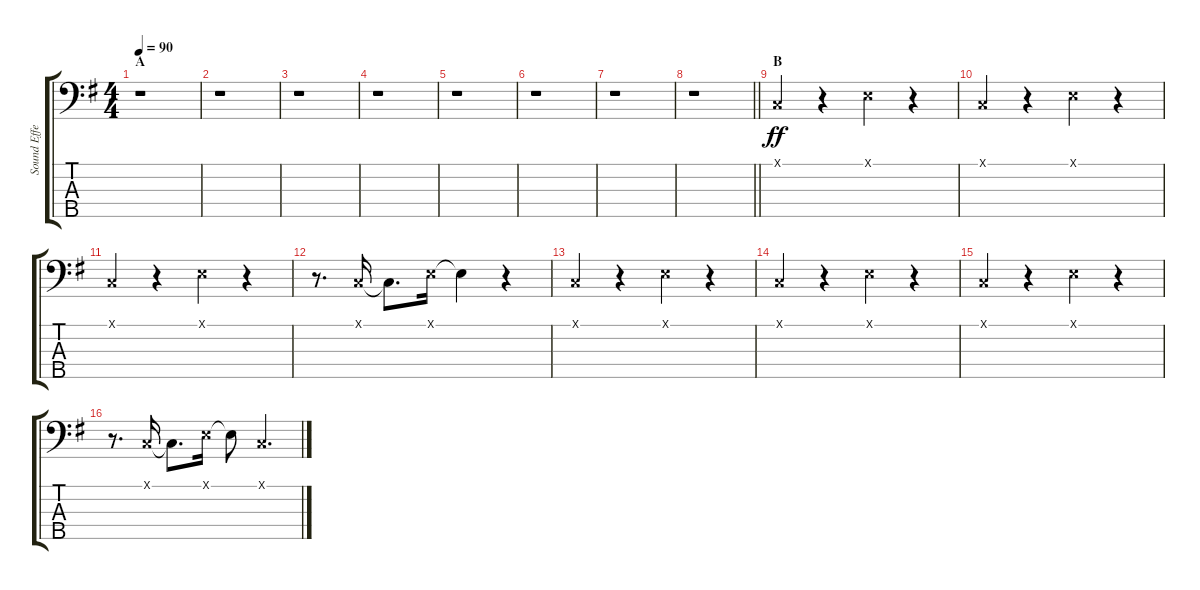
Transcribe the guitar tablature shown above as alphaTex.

\track ("Sound Effect" "Sound Effe") {instrument lead2sawtooth}
\staff {score tabs}
\tuning (F2 C2 G1 D1 A0) {hide}
\ts (4 4)
\section ("" "A")
\tempo 90
\clef f4
\ks g
r.1{dy ff} |
r.1 |
r.1 |
r.1 |
r.1 |
r.1 |
r.1 |
\barLineRight lightlight
r.1 |
\section ("" "B")
7.1{x}.4 r.4 11.1{x}.4 r.4 |
7.1{x}.4 r.4 11.1{x}.4 r.4 |
7.1{x}.4 r.4 11.1{x}.4 r.4 |
r.8{d} 7.1{x}.16 7.1{t}.8{d} 11.1{x}.16 11.1{t}.4 r.4 |
7.1{x}.4 r.4 11.1{x}.4 r.4 |
7.1{x}.4 r.4 11.1{x}.4 r.4 |
7.1{x}.4 r.4 11.1{x}.4 r.4 |
r.8{d} 7.1{x}.16 7.1{t}.8{d} 11.1{x}.16 11.1{t}.8 7.1{x}.4{d}
